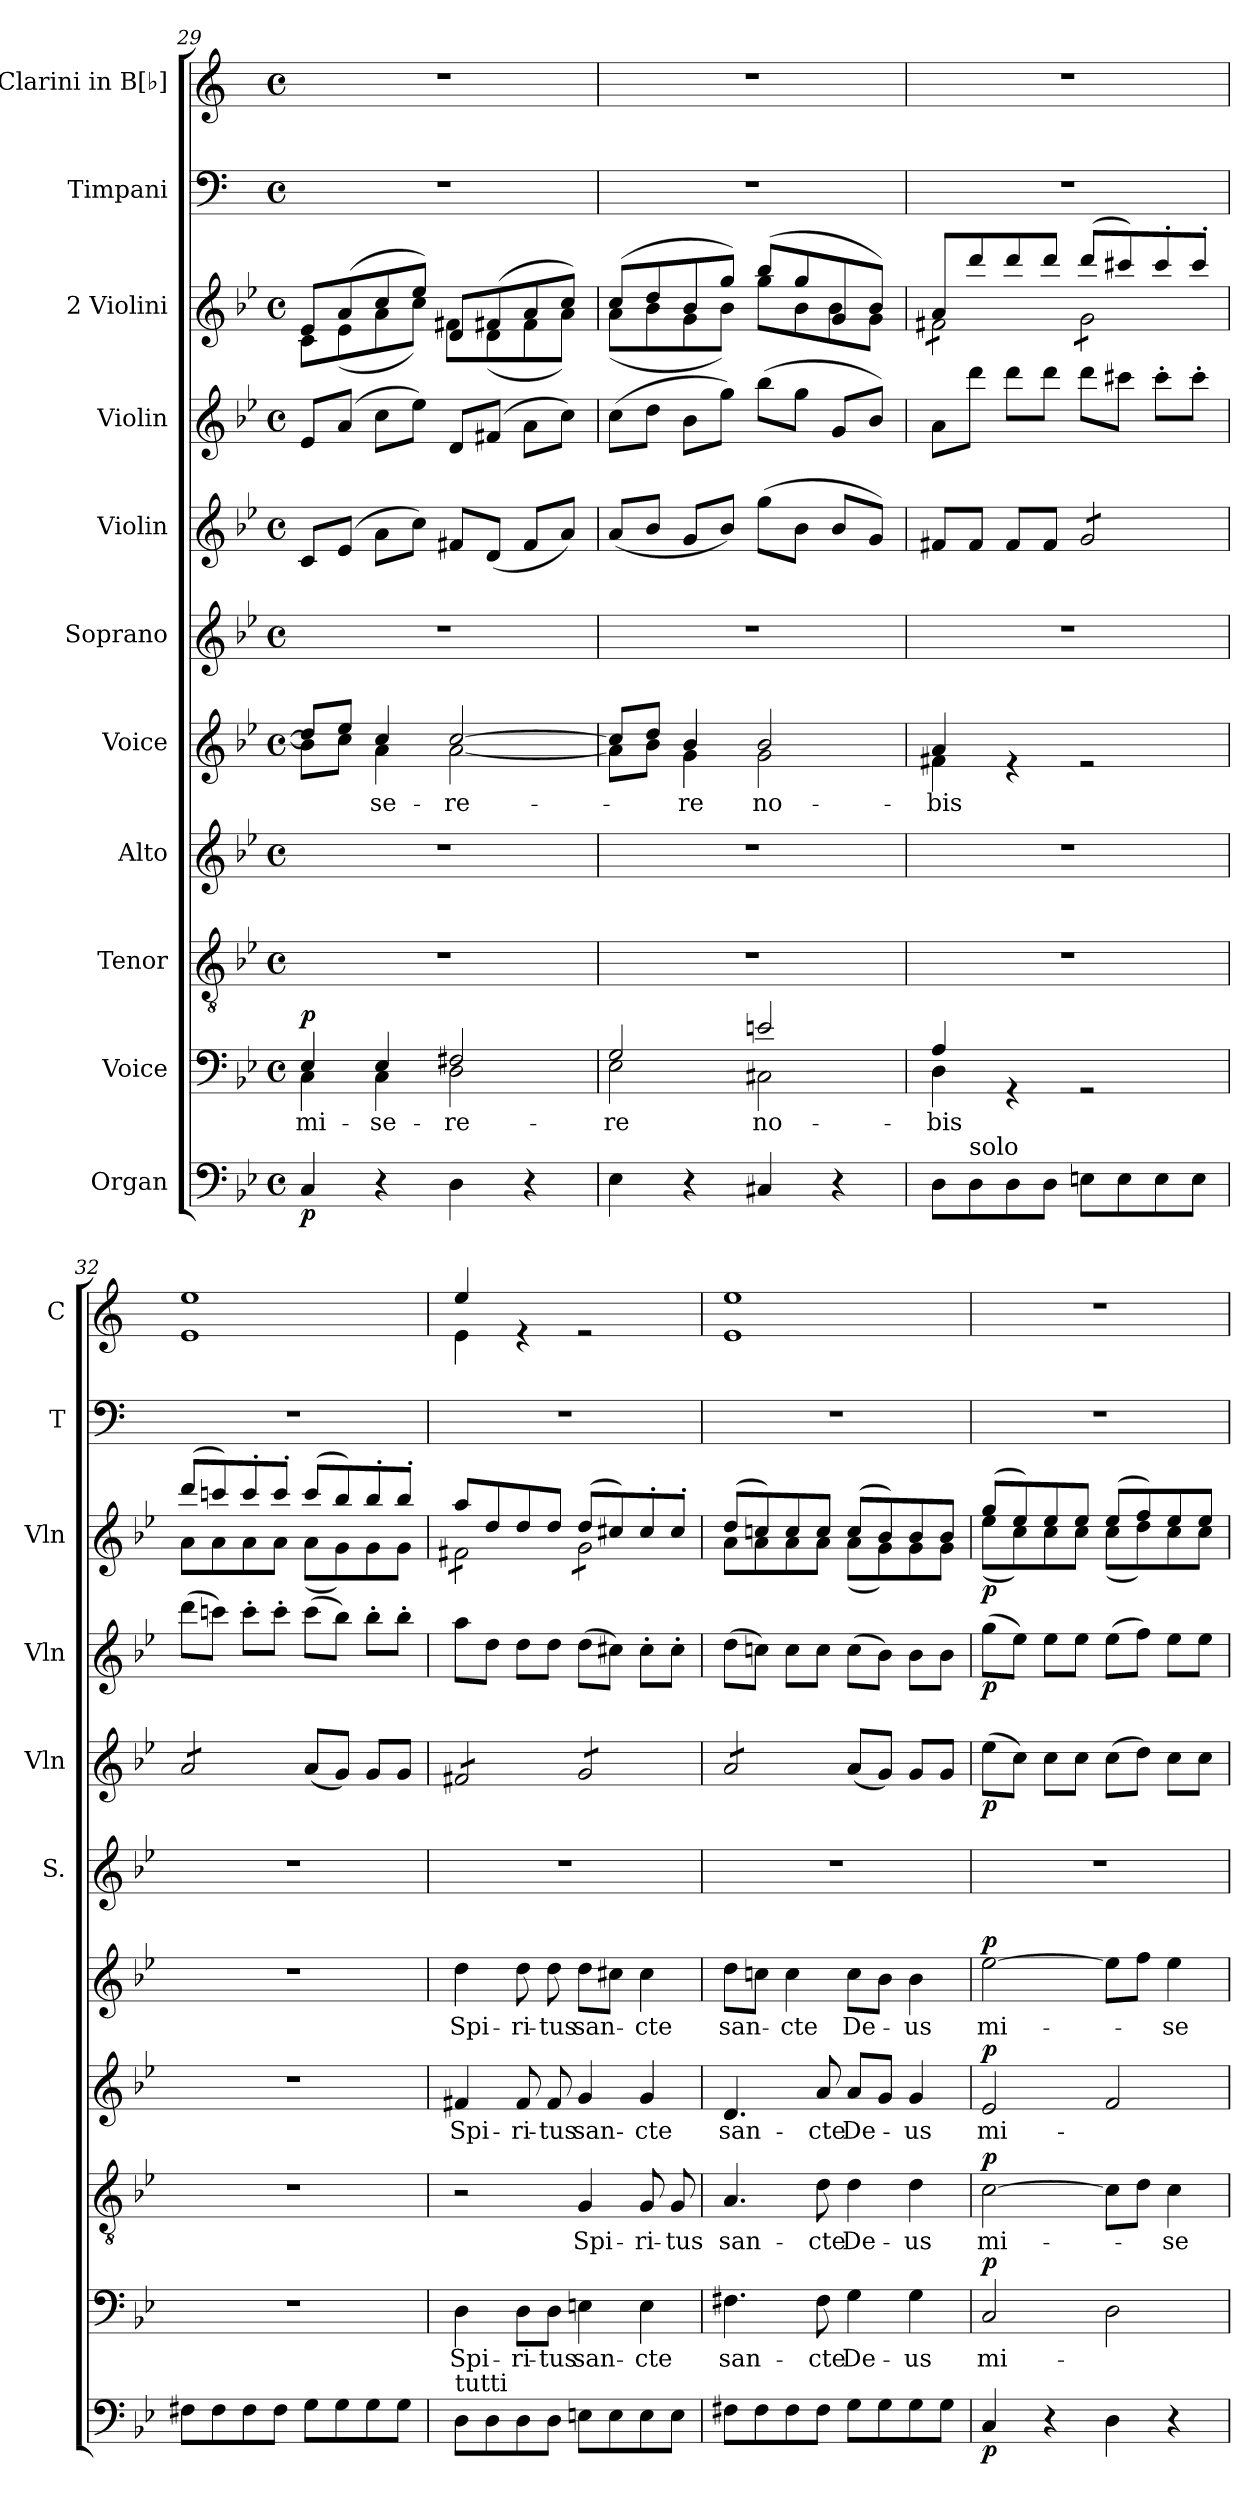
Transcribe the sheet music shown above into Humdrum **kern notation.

**kern	**dynam	**kern	**text	**dynam	**kern	**text	**dynam	**kern	**text	**dynam	**kern	**text	**dynam	**kern	**kern	**dynam	**kern	**dynam	**kern	**dynam	**kern	**kern
*part11	*part11	*part10	*part10	*part10	*part9	*part9	*part9	*part8	*part8	*part8	*part7	*part7	*part7	*part6	*part5	*part5	*part4	*part4	*part3	*part3	*part2	*part1
*staff11	*staff11	*staff10	*staff10	*staff10	*staff9	*staff9	*staff9	*staff8	*staff8	*staff8	*staff7	*staff7	*staff7	*staff6	*staff5	*staff5	*staff4	*staff4	*staff3	*staff3	*staff2	*staff1
*I"Organ	*	*I"Voice	*	*	*I"Tenor	*	*	*I"Alto	*	*	*I"Voice	*	*	*I"Soprano	*I"Violin	*	*I"Violin	*	*I"2 Violini	*	*I"Timpani	*I"Clarini in B[♭]
*	*	*	*	*	*	*	*	*	*	*	*	*	*	*I'S.	*I'Vln	*	*I'Vln	*	*I'Vln	*	*I'T	*I'C
*clefF4	*	*clefF4	*	*	*clefGv2	*	*	*clefG2	*	*	*clefG2	*	*	*clefG2	*clefG2	*	*clefG2	*	*clefG2	*	*clefF4	*clefG2
*	*	*	*	*	*	*	*	*	*	*	*	*	*	*	*	*	*	*	*	*	*ITrd1c2	*ITrd1c2
*k[b-e-]	*	*k[b-e-]	*	*	*k[b-e-]	*	*	*k[b-e-]	*	*	*k[b-e-]	*	*	*k[b-e-]	*k[b-e-]	*	*k[b-e-]	*	*k[b-e-]	*	*k[b-e-]	*k[b-e-]
*M4/4	*	*M4/4	*	*	*M4/4	*	*	*M4/4	*	*	*M4/4	*	*	*M4/4	*M4/4	*	*M4/4	*	*M4/4	*	*M4/4	*M4/4
*met(c)	*	*met(c)	*	*	*met(c)	*	*	*met(c)	*	*	*met(c)	*	*	*met(c)	*met(c)	*	*met(c)	*	*met(c)	*	*met(c)	*met(c)
=29	=29	=29	=29	=29	=29	=29	=29	=29	=29	=29	=29	=29	=29	=29	=29	=29	=29	=29	=29	=29	=29	=29
*	*	*^	*	*	*	*	*	*	*	*	*	*	*	*	*	*	*	*	*	*	*	*
!	!LO:DY:b	!	!	!LO:LY:b	!LO:DY:b	!	!	!	!	!	!	!	!	!	!	!	!	!	!	!	!	!	!
*	*	*	*	*	*	*	*	*	*	*	*	*^	*	*	*	*	*	*	*	*^	*	*	*
4C/	p	4E-/	4C\	mi-	p	1r	.	.	1r	.	.	8dd/L]	8b-\L]	.	.	1r	8c/L	.	8e-/L	.	8e-/L	8c\L	.	1r	1r
.	.	.	.	.	.	.	.	.	.	.	.	8ee-/J	8cc\J	.	.	.	(8e-/J	.	(8a/J	.	(8a/	(8e-\	.	.	.
!	!	!	!	!LO:LY:b	!	!	!	!	!	!	!	!	!	!LO:LY:b	!	!	!	!	!	!	!	!	!	!	!
4r	.	4E-/	4C\	-se-	.	.	.	.	.	.	.	4cc/	4a\	-se-	.	.	8a\L	.	8cc\L	.	8cc/	8a\	.	.	.
.	.	.	.	.	.	.	.	.	.	.	.	.	.	.	.	.	8cc\J)	.	8ee-\J)	.	8ee-/J)	8cc\J)	.	.	.
!	!	!	!	!LO:LY:b	!	!	!	!	!	!	!	!	!	!LO:LY:b	!	!	!	!	!	!	!	!	!	!	!
4D\	.	2F#X/	2D\	-re-	.	.	.	.	.	.	.	[2cc/	[2a\	-re-	.	.	8f#X/L	.	8d/L	.	8d/L	8f#X\L	.	.	.
.	.	.	.	.	.	.	.	.	.	.	.	.	.	.	.	.	(8d/J	.	(8f#X/J	.	(8f#X/	(8d\	.	.	.
4r	.	.	.	.	.	.	.	.	.	.	.	.	.	.	.	.	8f#/L	.	8a\L	.	8a/	8f#\	.	.	.
.	.	.	.	.	.	.	.	.	.	.	.	.	.	.	.	.	8a/J)	.	8cc\J)	.	8cc/J)	8a\J)	.	.	.
=30	=30	=30	=30	=30	=30	=30	=30	=30	=30	=30	=30	=30	=30	=30	=30	=30	=30	=30	=30	=30	=30	=30	=30	=30	=30
!	!	!	!	!LO:LY:b	!	!	!	!	!	!	!	!	!	!	!	!	!	!	!	!	!	!	!	!	!
4E-\	.	2G/	2E-\	-re	.	1r	.	.	1r	.	.	8cc/L]	8a\L]	.	.	1r	(8a/L	.	(8cc\L	.	(8cc/L	(8a\L	.	1r	1r
.	.	.	.	.	.	.	.	.	.	.	.	8dd/J	8b-\J	.	.	.	8b-/J	.	8dd\J	.	8dd/	8b-\	.	.	.
!	!	!	!	!	!	!	!	!	!	!	!	!	!	!LO:LY:b	!	!	!	!	!	!	!	!	!	!	!
4r	.	.	.	.	.	.	.	.	.	.	.	4b-/	4g\	-re	.	.	8g/L	.	8b-\L	.	8b-/	8g\	.	.	.
.	.	.	.	.	.	.	.	.	.	.	.	.	.	.	.	.	8b-/J)	.	8gg\J)	.	8gg/J)	8b-\J)	.	.	.
!	!	!	!	!LO:LY:b	!	!	!	!	!	!	!	!	!	!LO:LY:b	!	!	!	!	!	!	!	!	!	!	!
4C#X/	.	2en/	2C#X\	no-	.	.	.	.	.	.	.	2b-/	2g\	no-	.	.	(8gg\L	.	(8bb-\L	.	(8bb-/L	8gg\L	.	.	.
.	.	.	.	.	.	.	.	.	.	.	.	.	.	.	.	.	8b-\J	.	8gg\J	.	8gg/	8b-\	.	.	.
4r	.	.	.	.	.	.	.	.	.	.	.	.	.	.	.	.	8b-/L	.	8g/L	.	8g/	8b-\	.	.	.
.	.	.	.	.	.	.	.	.	.	.	.	.	.	.	.	.	8g/J)	.	8b-/J)	.	8b-/J)	8g\J	.	.	.
=31	=31	=31	=31	=31	=31	=31	=31	=31	=31	=31	=31	=31	=31	=31	=31	=31	=31	=31	=31	=31	=31	=31	=31	=31	=31
!	!	!	!	!LO:LY:b	!	!	!	!	!	!	!	!	!	!LO:LY:b	!	!	!	!	!	!	!	!	!	!	!
8D\L	.	4A/	4D\	-bis	.	1r	.	.	1r	.	.	4a/	4f#X\	-bis	.	1r	8f#X/L	.	8a\L	.	8a/L	8f#X\L	.	1r	1r
!LO:TX:a:t=solo	!	!	!	!	!	!	!	!	!	!	!	!	!	!	!	!	!	!	!	!	!	!	!	!	!
8D\	.	.	.	.	.	.	.	.	.	.	.	.	.	.	.	.	8f#/J	.	8ddd\J	.	8ddd/	8f#\	.	.	.
8D\	.	4rGG	2.ryy	.	.	.	.	.	.	.	.	4re	2.ryy	.	.	.	8f#/L	.	8ddd\L	.	8ddd/	8f#\	.	.	.
8D\J	.	.	.	.	.	.	.	.	.	.	.	.	.	.	.	.	8f#/J	.	8ddd\J	.	8ddd/J	8f#\J	.	.	.
*	*	*	*	*	*	*	*	*	*	*	*	*	*	*	*	*	*tremolo	*	*	*	*	*	*	*	*
*	*	*	*	*	*	*	*	*	*	*	*	*	*	*	*	*	*	*	*	*	*tremolo	*	*	*	*
8En\L	.	2rGG	.	.	.	.	.	.	.	.	.	2re	.	.	.	.	8g/L	.	8ddd\L	.	(8ddd/L	8g\L	.	.	.
8E\	.	.	.	.	.	.	.	.	.	.	.	.	.	.	.	.	8g/	.	8ccc#X\J	.	8ccc#X/)	8g\	.	.	.
8E\	.	.	.	.	.	.	.	.	.	.	.	.	.	.	.	.	8g/	.	8ccc#'\L	.	8ccc#'/	8g\	.	.	.
8E\J	.	.	.	.	.	.	.	.	.	.	.	.	.	.	.	.	8g/J	.	8ccc#'\J	.	8ccc#'/J	8g\J	.	.	.
*	*	*v	*v	*	*	*	*	*	*	*	*	*v	*v	*	*	*	*	*	*	*	*	*	*	*	*
=32	=32	=32	=32	=32	=32	=32	=32	=32	=32	=32	=32	=32	=32	=32	=32	=32	=32	=32	=32	=32	=32	=32	=32
*	*	*	*	*	*	*	*	*	*	*	*	*	*	*	*	*	*	*	*	*	*	*	*^
8F#X\L	.	1r	.	.	1r	.	.	1r	.	.	1r	.	.	1r	8a/L	.	(8ddd\L	.	(8ddd/L	8a\L	.	1r	1dd	1d
8F#\	.	.	.	.	.	.	.	.	.	.	.	.	.	.	8a/	.	8cccn\J)	.	8cccn/)	8a\	.	.	.	.
8F#\	.	.	.	.	.	.	.	.	.	.	.	.	.	.	8a/	.	8ccc'\L	.	8ccc'/	8a\	.	.	.	.
8F#\J	.	.	.	.	.	.	.	.	.	.	.	.	.	.	8a/J	.	8ccc'\J	.	8ccc'/J	8a\J	.	.	.	.
*	*	*	*	*	*	*	*	*	*	*	*	*	*	*	*	*	*	*	*Xtremolo	*	*	*	*	*
*	*	*	*	*	*	*	*	*	*	*	*	*	*	*	*Xtremolo	*	*	*	*	*	*	*	*	*
8G\L	.	.	.	.	.	.	.	.	.	.	.	.	.	.	(8a/L	.	(8ccc\L	.	(8ccc/L	(8a\L	.	.	.	.
8G\	.	.	.	.	.	.	.	.	.	.	.	.	.	.	8g/J)	.	8bb-\J)	.	8bb-/)	8g\)	.	.	.	.
8G\	.	.	.	.	.	.	.	.	.	.	.	.	.	.	8g/L	.	8bb-'\L	.	8bb-'/	8g\	.	.	.	.
8G\J	.	.	.	.	.	.	.	.	.	.	.	.	.	.	8g/J	.	8bb-'\J	.	8bb-'/J	8g\J	.	.	.	.
!!LO:LB:g=z	!!
=33	=33	=33	=33	=33	=33	=33	=33	=33	=33	=33	=33	=33	=33	=33	=33	=33	=33	=33	=33	=33	=33	=33	=33	=33
!LO:TX:a:t=tutti	!	!	!	!	!	!	!	!	!	!	!	!	!	!	!	!	!	!	!	!	!	!	!	!
!	!	!	!LO:LY:b	!	!	!	!	!	!LO:LY:b	!	!	!LO:LY:b	!	!	!	!	!	!	!	!	!	!	!	!
*	*	*	*	*	*	*	*	*	*	*	*	*	*	*	*tremolo	*	*	*	*	*	*	*	*	*
*	*	*	*	*	*	*	*	*	*	*	*	*	*	*	*	*	*	*	*tremolo	*	*	*	*	*
8D\L	.	4D\	Spi-	.	2r	.	.	4f#X/	Spi-	.	4dd\	Spi-	.	1r	8f#X/L	.	8aa\L	.	8aa/L	8f#X\L	.	1r	4dd/	4d\
8D\	.	.	.	.	.	.	.	.	.	.	.	.	.	.	8f#X/	.	8dd\J	.	8dd/	8f#X\	.	.	.	.
!	!	!	!LO:LY:b	!	!	!	!	!	!LO:LY:b	!	!	!LO:LY:b	!	!	!	!	!	!	!	!	!	!	!	!
8D\	.	8D\L	-ri-	.	.	.	.	8f#/	-ri-	.	8dd\	-ri-	.	.	8f#X/	.	8dd\L	.	8dd/	8f#X\	.	.	4re	2.ryy
!	!	!	!LO:LY:b	!	!	!	!	!	!LO:LY:b	!	!	!LO:LY:b	!	!	!	!	!	!	!	!	!	!	!	!
8D\J	.	8D\J	-tus	.	.	.	.	8f#/	-tus	.	8dd\	-tus	.	.	8f#X/J	.	8dd\J	.	8dd/J	8f#X\J	.	.	.	.
!	!	!	!LO:LY:b	!	!	!LO:LY:b	!	!	!LO:LY:b	!	!	!LO:LY:b	!	!	!	!	!	!	!	!	!	!	!	!
8En\L	.	4En\	san-	.	4G/	Spi-	.	4g/	san-	.	8dd\L	san-	.	.	8g/L	.	(8dd\L	.	(8dd/L	8g\L	.	.	2re	.
8E\	.	.	.	.	.	.	.	.	.	.	8cc#X\J	.	.	.	8g/	.	8cc#X\J)	.	8cc#X/)	8g\	.	.	.	.
!	!	!	!LO:LY:b	!	!	!LO:LY:b	!	!	!LO:LY:b	!	!	!LO:LY:b	!	!	!	!	!	!	!	!	!	!	!	!
8E\	.	4E\	-cte	.	8G/	-ri-	.	4g/	-cte	.	4cc#\	-cte	.	.	8g/	.	8cc#'\L	.	8cc#'/	8g\	.	.	.	.
!	!	!	!	!	!	!LO:LY:b	!	!	!	!	!	!	!	!	!	!	!	!	!	!	!	!	!	!
8E\J	.	.	.	.	8G/	-tus	.	.	.	.	.	.	.	.	8g/J	.	8cc#'\J	.	8cc#'/J	8g\J	.	.	.	.
=34	=34	=34	=34	=34	=34	=34	=34	=34	=34	=34	=34	=34	=34	=34	=34	=34	=34	=34	=34	=34	=34	=34	=34	=34
!	!	!	!LO:LY:b	!	!	!LO:LY:b	!	!	!LO:LY:b	!	!	!LO:LY:b	!	!	!	!	!	!	!	!	!	!	!	!
8F#X\L	.	4.F#X\	san-	.	4.A/	san-	.	4.d/	san-	.	8dd\L	san-	.	1r	8a/L	.	(8dd\L	.	(8dd/L	8a\L	.	1r	1dd	1d
8F#\	.	.	.	.	.	.	.	.	.	.	8ccn\J	.	.	.	8a/	.	8ccn\J)	.	8ccn/)	8a\	.	.	.	.
!	!	!	!	!	!	!	!	!	!	!	!	!LO:LY:b	!	!	!	!	!	!	!	!	!	!	!	!
8F#\	.	.	.	.	.	.	.	.	.	.	4cc\	-cte	.	.	8a/	.	8cc\L	.	8cc/	8a\	.	.	.	.
!	!	!	!LO:LY:b	!	!	!LO:LY:b	!	!	!LO:LY:b	!	!	!	!	!	!	!	!	!	!	!	!	!	!	!
8F#\J	.	8F#\	-cte	.	8d\	-cte	.	8a/	-cte	.	.	.	.	.	8a/J	.	8cc\J	.	8cc/J	8a\J	.	.	.	.
*	*	*	*	*	*	*	*	*	*	*	*	*	*	*	*	*	*	*	*Xtremolo	*	*	*	*	*
*	*	*	*	*	*	*	*	*	*	*	*	*	*	*	*Xtremolo	*	*	*	*	*	*	*	*	*
!	!	!	!LO:LY:b	!	!	!LO:LY:b	!	!	!LO:LY:b	!	!	!LO:LY:b	!	!	!	!	!	!	!	!	!	!	!	!
8G\L	.	4G\	De-	.	4d\	De-	.	8a/L	De-	.	8cc\L	De-	.	.	(8a/L	.	(8cc\L	.	(8cc/L	(8a\L	.	.	.	.
8G\	.	.	.	.	.	.	.	8g/J	.	.	8b-\J	.	.	.	8g/J)	.	8b-\J)	.	8b-/)	8g\)	.	.	.	.
!	!	!	!LO:LY:b	!	!	!LO:LY:b	!	!	!LO:LY:b	!	!	!LO:LY:b	!	!	!	!	!	!	!	!	!	!	!	!
8G\	.	4G\	-us	.	4d\	-us	.	4g/	-us	.	4b-\	-us	.	.	8g/L	.	8b-\L	.	8b-/	8g\	.	.	.	.
8G\J	.	.	.	.	.	.	.	.	.	.	.	.	.	.	8g/J	.	8b-\J	.	8b-/J	8g\J	.	.	.	.
*	*	*	*	*	*	*	*	*	*	*	*	*	*	*	*	*	*	*	*	*	*	*	*v	*v
=35	=35	=35	=35	=35	=35	=35	=35	=35	=35	=35	=35	=35	=35	=35	=35	=35	=35	=35	=35	=35	=35	=35	=35
!	!LO:DY:b	!	!LO:LY:b	!LO:DY:b	!	!LO:LY:b	!LO:DY:b	!	!LO:LY:b	!LO:DY:b	!	!LO:LY:b	!LO:DY:b	!	!	!LO:DY:b	!	!LO:DY:b	!	!	!LO:DY:b	!	!
4C/	p	2C/	mi-	p	[2c\	mi-	p	2e-/	mi-	p	[2ee-\	mi-	p	1r	(8ee-\L	p	(8gg\L	p	(8gg/L	(8ee-\L	p	1r	1r
.	.	.	.	.	.	.	.	.	.	.	.	.	.	.	8cc\J)	.	8ee-\J)	.	8ee-/)	8cc\)	.	.	.
4r	.	.	.	.	.	.	.	.	.	.	.	.	.	.	8cc\L	.	8ee-\L	.	8ee-/	8cc\	.	.	.
.	.	.	.	.	.	.	.	.	.	.	.	.	.	.	8cc\J	.	8ee-\J	.	8ee-/J	8cc\J	.	.	.
4D\	.	2D\	.	.	8c\L]	.	.	2f/	.	.	8ee-\L]	.	.	.	(8cc\L	.	(8ee-\L	.	(8ee-/L	(8cc\L	.	.	.
.	.	.	.	.	8d\J	.	.	.	.	.	8ff\J	.	.	.	8dd\J)	.	8ff\J)	.	8ff/)	8dd\)	.	.	.
!	!	!	!	!	!	!LO:LY:b	!	!	!	!	!	!LO:LY:b	!	!	!	!	!	!	!	!	!	!	!
4r	.	.	.	.	4c\	-se-	.	.	.	.	4ee-\	-se-	.	.	8cc\L	.	8ee-\L	.	8ee-/	8cc\	.	.	.
.	.	.	.	.	.	.	.	.	.	.	.	.	.	.	8cc\J	.	8ee-\J	.	8ee-/J	8cc\J	.	.	.
*	*	*	*	*	*	*	*	*	*	*	*	*	*	*	*	*	*	*	*v	*v	*	*	*
=	=	=	=	=	=	=	=	=	=	=	=	=	=	=	=	=	=	=	=	=	=	=
*-	*-	*-	*-	*-	*-	*-	*-	*-	*-	*-	*-	*-	*-	*-	*-	*-	*-	*-	*-	*-	*-	*-
